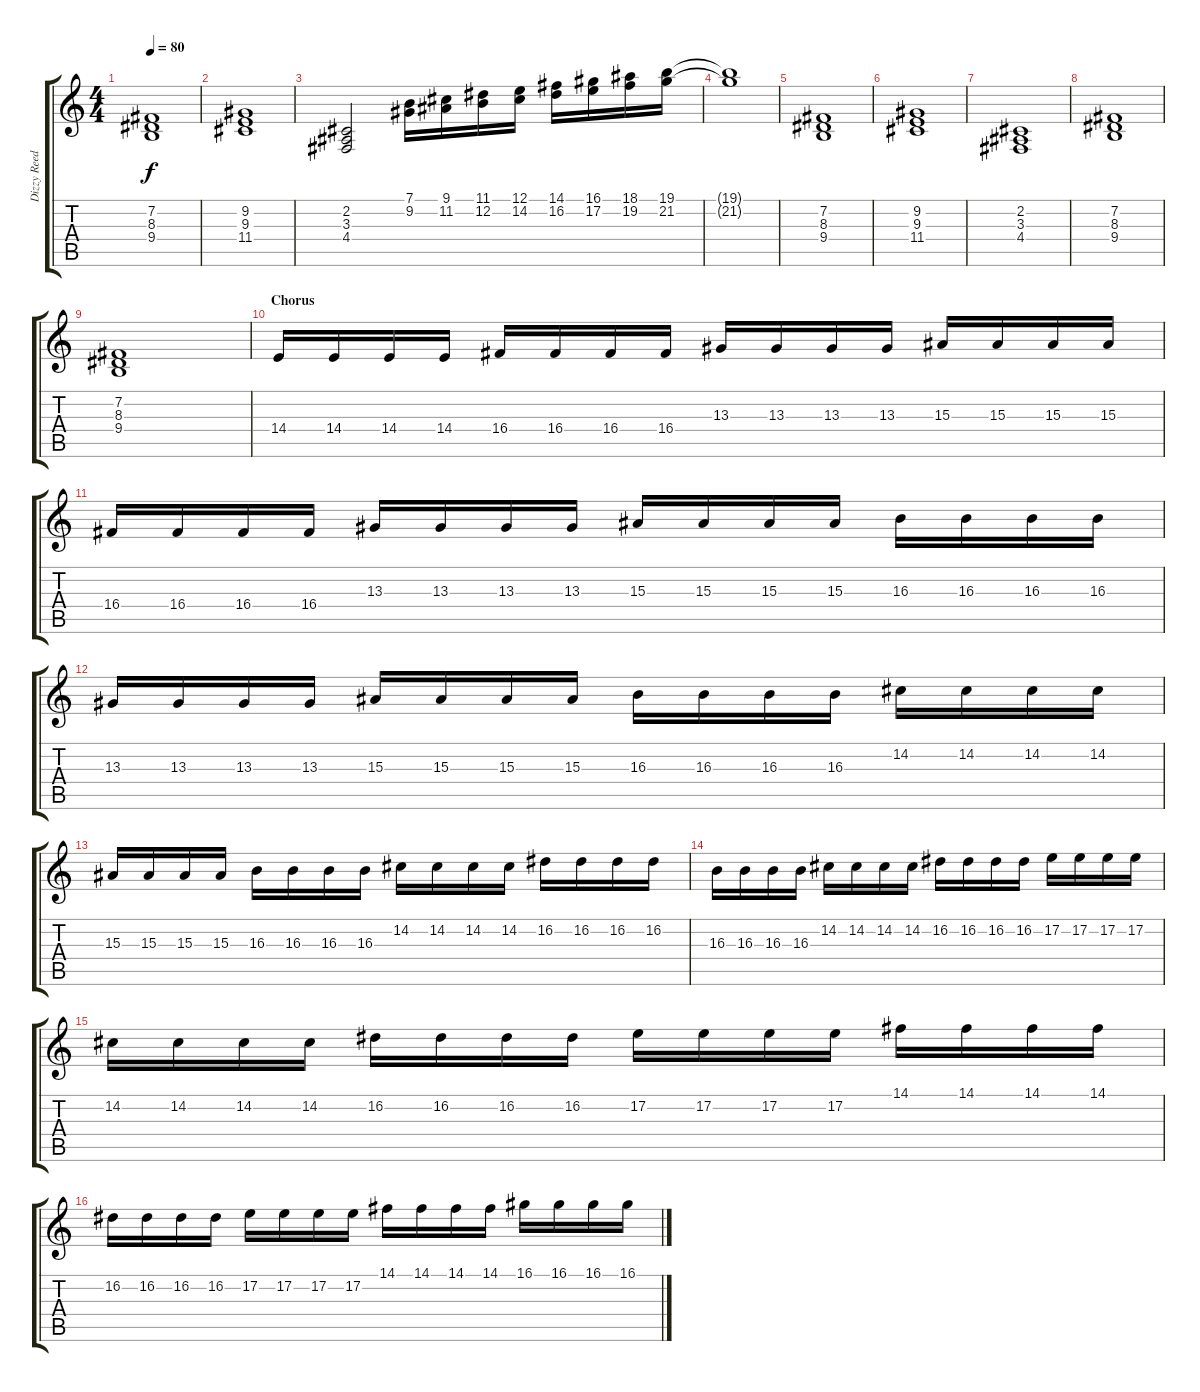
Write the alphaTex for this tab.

\track ("Dizzy Reed" "Dizzy Reed") {instrument stringensemble1}
\staff {score tabs}
\tuning (E4 B3 G3 D3 A2 E2) {hide}
\ts (4 4)
\tempo 80
\clef g2
\ks c
(7.2 8.3 9.4).1{dy f} |
(9.2 9.3 11.4).1 |
(2.2 3.3 4.4).2 (7.1 9.2).16 (9.1 11.2).16 (11.1 12.2).16 (12.1 14.2).16 (14.1 16.2).16 (16.1 17.2).16 (18.1 19.2).16 (19.1 21.2).16 |
(19.1{t} 21.2{t}).1 |
(7.2 8.3 9.4).1 |
(9.2 9.3 11.4).1 |
(2.2 3.3 4.4).1 |
(7.2 8.3 9.4).1 |
(7.2 8.3 9.4).1 |
\section ("" "Chorus")
14.4.16{volume 10 balance 2 instrument stringensemble1} 14.4.16 14.4.16 14.4.16 16.4.16 16.4.16 16.4.16 16.4.16 13.3.16 13.3.16 13.3.16 13.3.16 15.3.16 15.3.16 15.3.16 15.3.16 |
16.4.16 16.4.16 16.4.16 16.4.16 13.3.16 13.3.16 13.3.16 13.3.16 15.3.16 15.3.16 15.3.16 15.3.16 16.3.16 16.3.16 16.3.16 16.3.16 |
13.3.16 13.3.16 13.3.16 13.3.16 15.3.16 15.3.16 15.3.16 15.3.16 16.3.16 16.3.16 16.3.16 16.3.16 14.2.16 14.2.16 14.2.16 14.2.16 |
15.3.16 15.3.16 15.3.16 15.3.16 16.3.16 16.3.16 16.3.16 16.3.16 14.2.16 14.2.16 14.2.16 14.2.16 16.2.16 16.2.16 16.2.16 16.2.16 |
16.3.16 16.3.16 16.3.16 16.3.16 14.2.16 14.2.16 14.2.16 14.2.16 16.2.16 16.2.16 16.2.16 16.2.16 17.2.16 17.2.16 17.2.16 17.2.16 |
14.2.16 14.2.16 14.2.16 14.2.16 16.2.16 16.2.16 16.2.16 16.2.16 17.2.16 17.2.16 17.2.16 17.2.16 14.1.16 14.1.16 14.1.16 14.1.16 |
16.2.16 16.2.16 16.2.16 16.2.16 17.2.16 17.2.16 17.2.16 17.2.16 14.1.16 14.1.16 14.1.16 14.1.16 16.1.16 16.1.16 16.1.16 16.1.16
